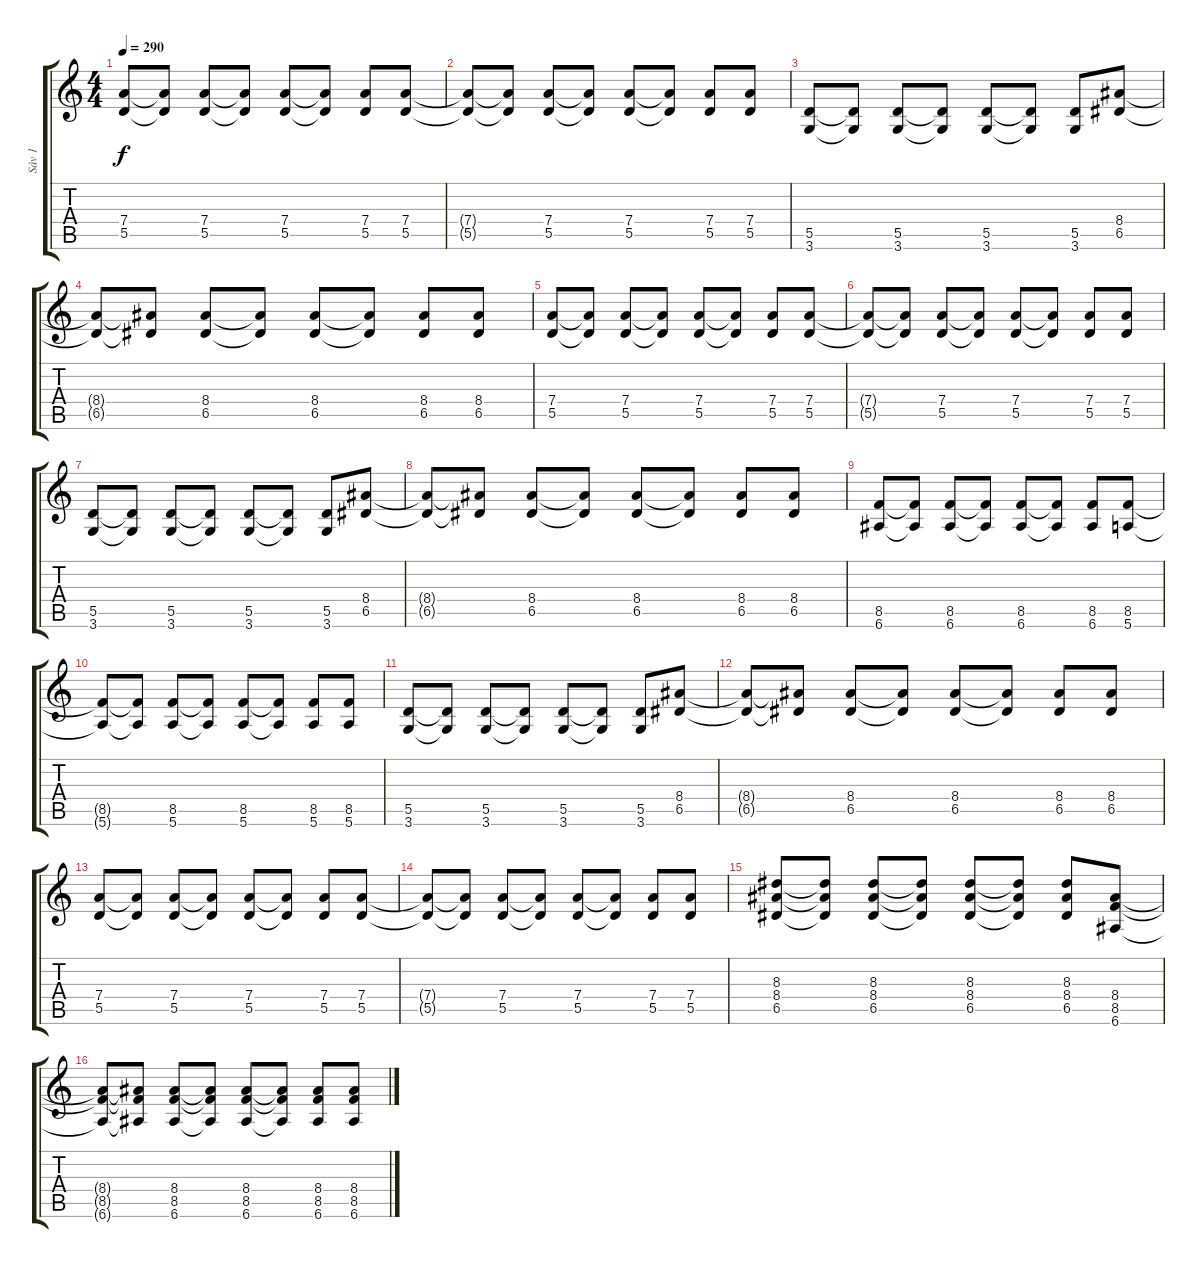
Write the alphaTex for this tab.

\track ("Sáv 1" "Sáv 1") {instrument distortionguitar}
\staff {score tabs}
\tuning (E4 B3 G3 D3 A2 E2) {hide}
\ts (4 4)
\tempo 290
\clef g2
\ks c
(7.4 5.5).8{dy f} (7.4{t} 5.5{t}).8 (7.4 5.5).8 (7.4{t} 5.5{t}).8 (7.4 5.5).8 (7.4{t} 5.5{t}).8 (7.4 5.5).8 (7.4 5.5).8 |
(7.4{t} 5.5{t}).8 (7.4{t} 5.5{t}).8 (7.4 5.5).8 (7.4{t} 5.5{t}).8 (7.4 5.5).8 (7.4{t} 5.5{t}).8 (7.4 5.5).8 (7.4 5.5).8 |
(5.5 3.6).8 (5.5{t} 3.6{t}).8 (5.5 3.6).8 (5.5{t} 3.6{t}).8 (5.5 3.6).8 (5.5{t} 3.6{t}).8 (5.5 3.6).8 (8.4 6.5).8 |
(8.4{t} 6.5{t}).8 (8.4{t} 6.5{t}).8 (8.4 6.5).8 (8.4{t} 6.5{t}).8 (8.4 6.5).8 (8.4{t} 6.5{t}).8 (8.4 6.5).8 (8.4 6.5).8 |
(7.4 5.5).8 (7.4{t} 5.5{t}).8 (7.4 5.5).8 (7.4{t} 5.5{t}).8 (7.4 5.5).8 (7.4{t} 5.5{t}).8 (7.4 5.5).8 (7.4 5.5).8 |
(7.4{t} 5.5{t}).8 (7.4{t} 5.5{t}).8 (7.4 5.5).8 (7.4{t} 5.5{t}).8 (7.4 5.5).8 (7.4{t} 5.5{t}).8 (7.4 5.5).8 (7.4 5.5).8 |
(5.5 3.6).8 (5.5{t} 3.6{t}).8 (5.5 3.6).8 (5.5{t} 3.6{t}).8 (5.5 3.6).8 (5.5{t} 3.6{t}).8 (5.5 3.6).8 (8.4 6.5).8 |
(8.4{t} 6.5{t}).8 (8.4{t} 6.5{t}).8 (8.4 6.5).8 (8.4{t} 6.5{t}).8 (8.4 6.5).8 (8.4{t} 6.5{t}).8 (8.4 6.5).8 (8.4 6.5).8 |
(8.5 6.6).8 (8.5{t} 6.6{t}).8 (8.5 6.6).8 (8.5{t} 6.6{t}).8 (8.5 6.6).8 (8.5{t} 6.6{t}).8 (8.5 6.6).8 (8.5 5.6).8 |
(8.5{t} 5.6{t}).8 (8.5{t} 5.6{t}).8 (8.5 5.6).8 (8.5{t} 5.6{t}).8 (8.5 5.6).8 (8.5{t} 5.6{t}).8 (8.5 5.6).8 (8.5 5.6).8 |
(5.5 3.6).8 (5.5{t} 3.6{t}).8 (5.5 3.6).8 (5.5{t} 3.6{t}).8 (5.5 3.6).8 (5.5{t} 3.6{t}).8 (5.5 3.6).8 (8.4 6.5).8 |
(8.4{t} 6.5{t}).8 (8.4{t} 6.5{t}).8 (8.4 6.5).8 (8.4{t} 6.5{t}).8 (8.4 6.5).8 (8.4{t} 6.5{t}).8 (8.4 6.5).8 (8.4 6.5).8 |
(7.4 5.5).8 (7.4{t} 5.5{t}).8 (7.4 5.5).8 (7.4{t} 5.5{t}).8 (7.4 5.5).8 (7.4{t} 5.5{t}).8 (7.4 5.5).8 (7.4 5.5).8 |
(7.4{t} 5.5{t}).8 (7.4{t} 5.5{t}).8 (7.4 5.5).8 (7.4{t} 5.5{t}).8 (7.4 5.5).8 (7.4{t} 5.5{t}).8 (7.4 5.5).8 (7.4 5.5).8 |
(8.3 8.4 6.5).8 (8.3{t} 8.4{t} 6.5{t}).8 (8.3 8.4 6.5).8 (8.3{t} 8.4{t} 6.5{t}).8 (8.3 8.4 6.5).8 (8.3{t} 8.4{t} 6.5{t}).8 (8.3 8.4 6.5).8 (8.4 8.5 6.6).8 |
(8.4{t} 8.5{t} 6.6{t}).8 (8.4{t} 8.5{t} 6.6{t}).8 (8.4 8.5 6.6).8 (8.4{t} 8.5{t} 6.6{t}).8 (8.4 8.5 6.6).8 (8.4{t} 8.5{t} 6.6{t}).8 (8.4 8.5 6.6).8 (8.4 8.5 6.6).8
